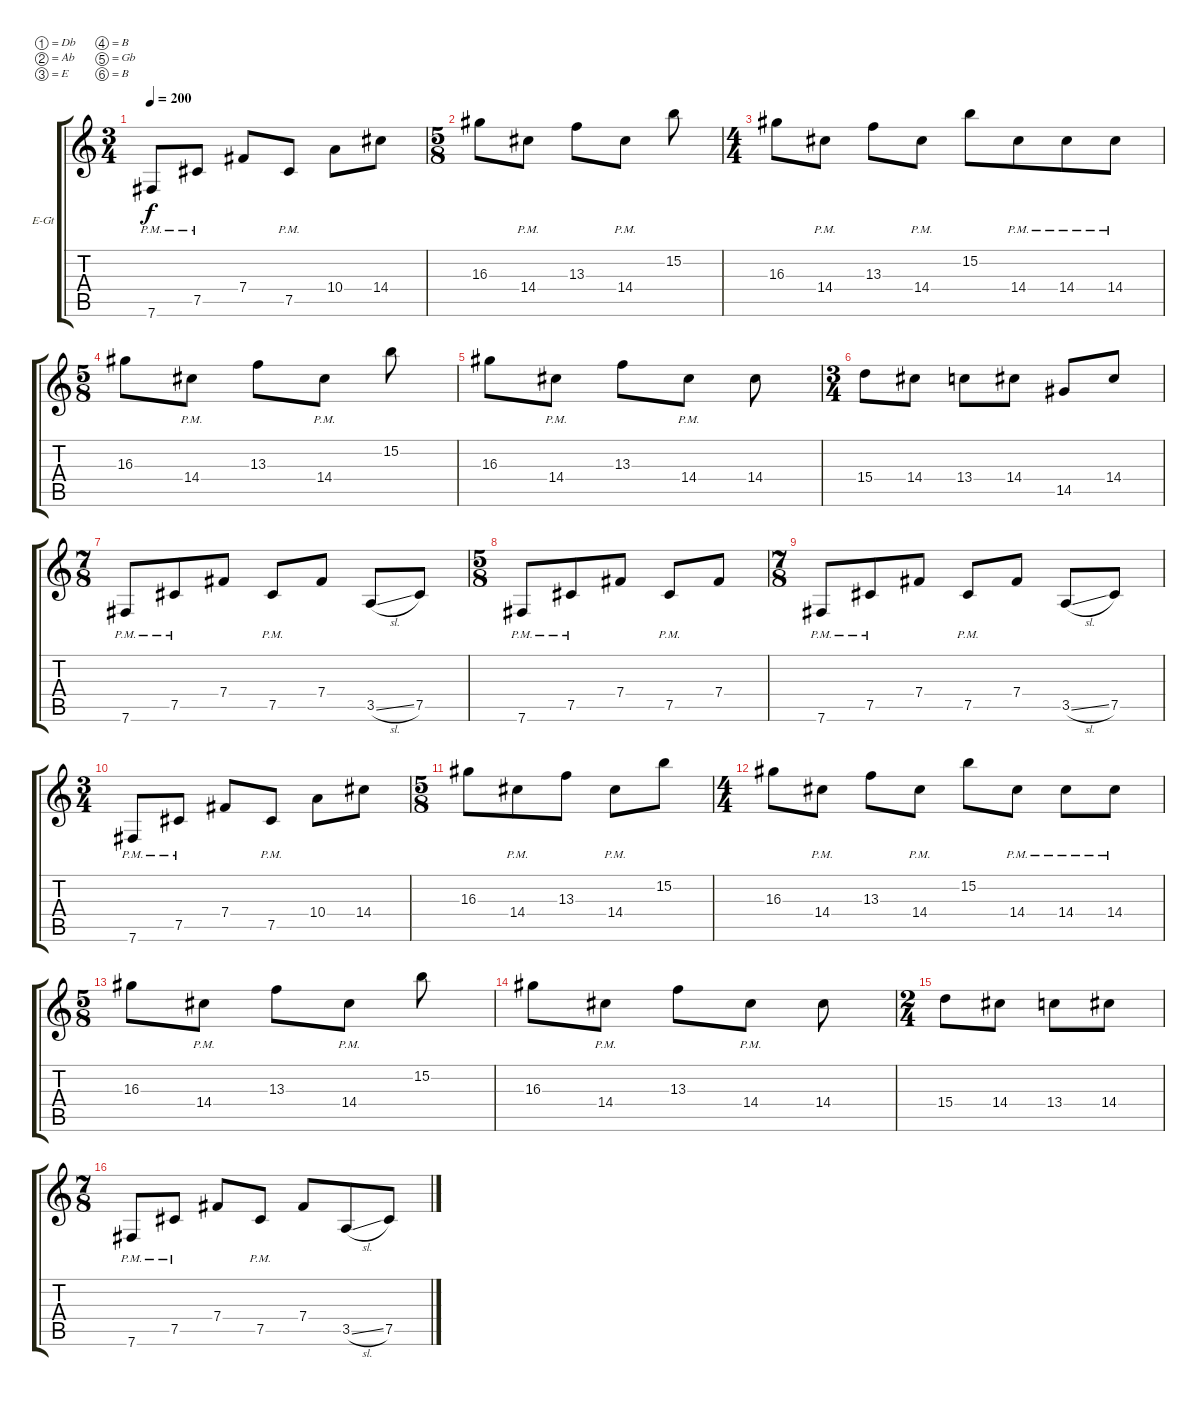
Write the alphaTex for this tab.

\bracketExtendMode groupsimilarinstruments
\firstSystemTrackNameOrientation horizontal
\otherSystemsTrackNameOrientation horizontal
\track ("Rhythm Right" "E-Gt") {instrument overdrivenguitar}
\staff {score tabs}
\tuning (Db4 Ab3 E3 B2 Gb2 B1)
\ts (3 4)
\beaming (8 2 2 2)
\tempo 200
\clef g2
\ks c
7.6{pm}.8{dy f} 7.5{pm}.8 7.4.8 7.5{pm}.8 10.4.8 14.4.8 |
\ts (5 8)
\beaming (8 2 2 1)
16.3.8 14.4{pm}.8 13.3.8 14.4{pm}.8 15.2.8 |
\ts (4 4)
\beaming (8 2 2 4)
16.3.8 14.4{pm}.8 13.3.8 14.4{pm}.8 15.2.8 14.4{pm}.8 14.4{pm}.8 14.4{pm}.8 |
\ts (5 8)
\beaming (8 2 2 1)
16.3.8 14.4{pm}.8 13.3.8 14.4{pm}.8 15.2.8 |
16.3.8 14.4{pm}.8 13.3.8 14.4{pm}.8 14.4.8 |
\ts (3 4)
\beaming (8 2 2 2)
15.4.8 14.4.8 13.4.8 14.4.8 14.5.8 14.4.8 |
\ts (7 8)
\beaming (8 3 2 2)
7.6{pm}.8 7.5{pm}.8 7.4.8 7.5{pm}.8 7.4.8 3.5{sl}.8 7.5.8 |
\ts (5 8)
\beaming (8 3 2)
7.6{pm}.8 7.5{pm}.8 7.4.8 7.5{pm}.8 7.4.8 |
\ts (7 8)
\beaming (8 3 2 2)
7.6{pm}.8 7.5{pm}.8 7.4.8 7.5{pm}.8 7.4.8 3.5{sl}.8 7.5.8 |
\ts (3 4)
\beaming (8 2 2 2)
7.6{pm}.8 7.5{pm}.8 7.4.8 7.5{pm}.8 10.4.8 14.4.8 |
\ts (5 8)
\beaming (8 3 2)
16.3.8 14.4{pm}.8 13.3.8 14.4{pm}.8 15.2.8 |
\ts (4 4)
\beaming (8 2 2 2 2)
16.3.8 14.4{pm}.8 13.3.8 14.4{pm}.8 15.2.8 14.4{pm}.8 14.4{pm}.8 14.4{pm}.8 |
\ts (5 8)
\beaming (8 2 2 2)
16.3.8 14.4{pm}.8 13.3.8 14.4{pm}.8 15.2.8 |
16.3.8 14.4{pm}.8 13.3.8 14.4{pm}.8 14.4.8 |
\ts (2 4)
\beaming (8 2 2)
15.4.8 14.4.8 13.4.8 14.4.8 |
\ts (7 8)
\beaming (8 2 2 3)
7.6{pm}.8 7.5{pm}.8 7.4.8 7.5{pm}.8 7.4.8 3.5{sl}.8 7.5.8
